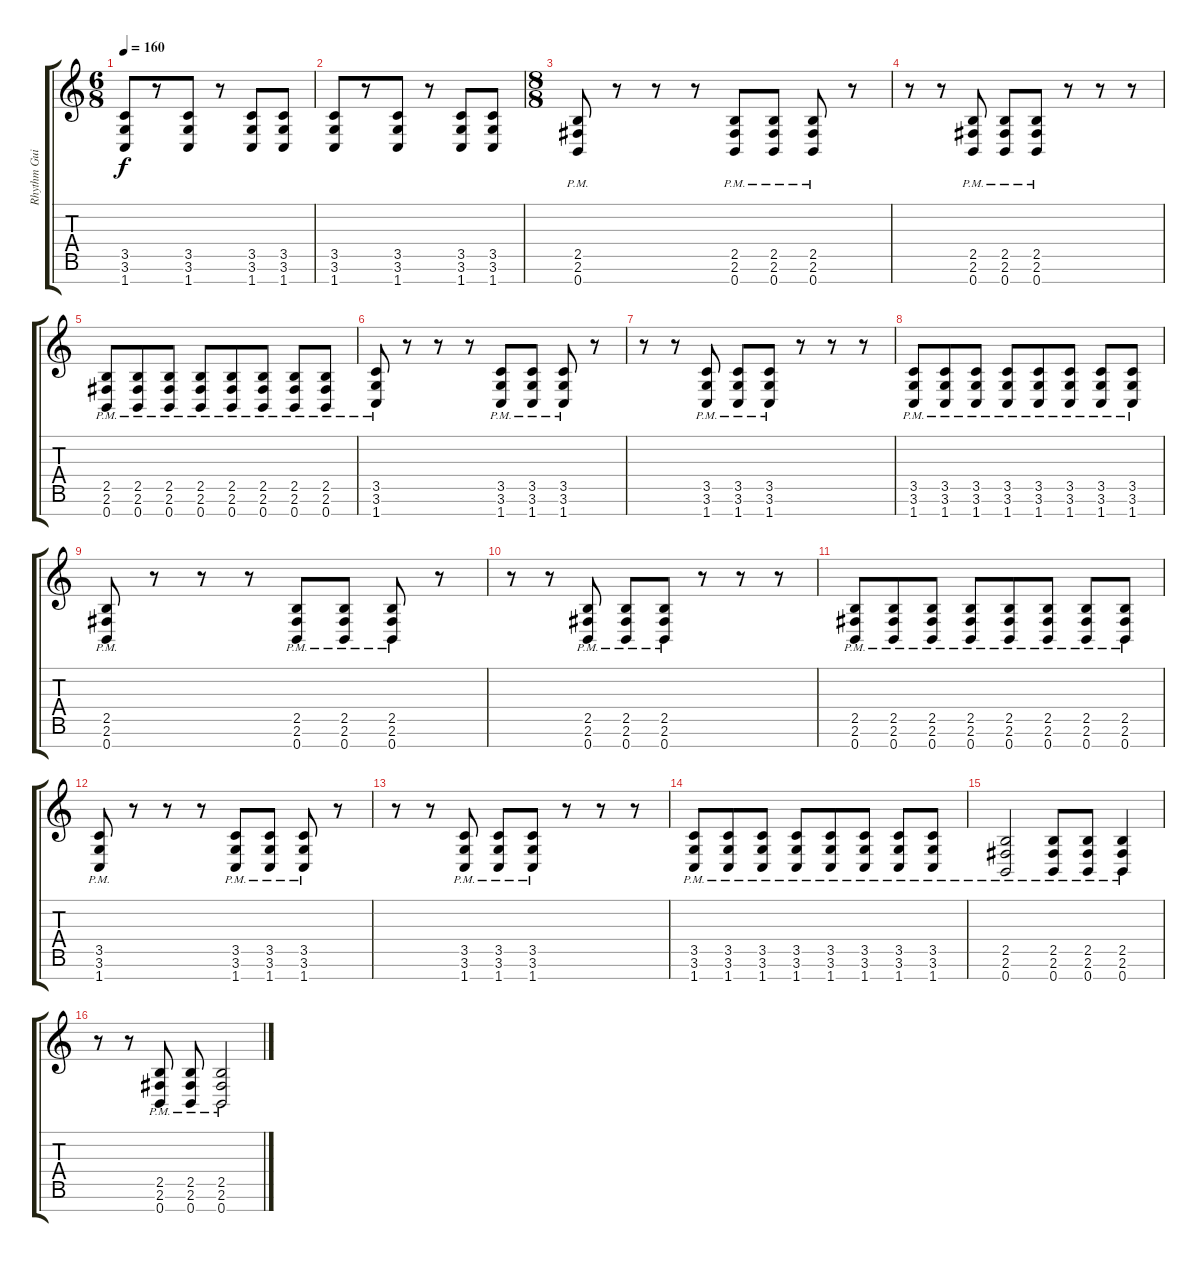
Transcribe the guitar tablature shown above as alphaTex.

\track ("Rhythm Guitar 2" "Rhythm Gui") {instrument distortionguitar}
\staff {score tabs}
\tuning (E4 B3 G3 D3 A2 E2 B1) {hide}
\ts (6 8)
\tempo 160
\clef g2
\ks c
(3.5 3.6 1.7).8{dy f} r.8 (3.5 3.6 1.7).8 r.8 (3.5 3.6 1.7).8 (3.5 3.6 1.7).8 |
(3.5 3.6 1.7).8 r.8 (3.5 3.6 1.7).8 r.8 (3.5 3.6 1.7).8 (3.5 3.6 1.7).8 |
\ts (8 8)
(2.5 2.6 0.7{pm}).8 r.8 r.8 r.8 (2.5 2.6 0.7{pm}).8 (2.5 2.6 0.7{pm}).8 (2.5 2.6 0.7{pm}).8 r.8 |
r.8 r.8 (2.5 2.6 0.7{pm}).8 (2.5 2.6 0.7{pm}).8 (2.5 2.6 0.7{pm}).8 r.8 r.8 r.8 |
(2.5 2.6 0.7{pm}).8 (2.5 2.6 0.7{pm}).8 (2.5 2.6 0.7{pm}).8 (2.5 2.6 0.7{pm}).8 (2.5 2.6 0.7{pm}).8 (2.5 2.6 0.7{pm}).8 (2.5 2.6 0.7{pm}).8 (2.5 2.6 0.7{pm}).8 |
(3.5 3.6 1.7{pm}).8 r.8 r.8 r.8 (3.5 3.6 1.7{pm}).8 (3.5 3.6 1.7{pm}).8 (3.5 3.6 1.7{pm}).8 r.8 |
r.8 r.8 (3.5 3.6 1.7{pm}).8 (3.5 3.6 1.7{pm}).8 (3.5 3.6 1.7{pm}).8 r.8 r.8 r.8 |
(3.5 3.6 1.7{pm}).8 (3.5 3.6 1.7{pm}).8 (3.5 3.6 1.7{pm}).8 (3.5 3.6 1.7{pm}).8 (3.5 3.6 1.7{pm}).8 (3.5 3.6 1.7{pm}).8 (3.5 3.6 1.7{pm}).8 (3.5 3.6 1.7{pm}).8 |
(2.5 2.6 0.7{pm}).8 r.8 r.8 r.8 (2.5 2.6 0.7{pm}).8 (2.5 2.6 0.7{pm}).8 (2.5 2.6 0.7{pm}).8 r.8 |
r.8 r.8 (2.5 2.6 0.7{pm}).8 (2.5 2.6 0.7{pm}).8 (2.5 2.6 0.7{pm}).8 r.8 r.8 r.8 |
(2.5 2.6 0.7{pm}).8 (2.5 2.6 0.7{pm}).8 (2.5 2.6 0.7{pm}).8 (2.5 2.6 0.7{pm}).8 (2.5 2.6 0.7{pm}).8 (2.5 2.6 0.7{pm}).8 (2.5 2.6 0.7{pm}).8 (2.5 2.6 0.7{pm}).8 |
(3.5 3.6 1.7{pm}).8 r.8 r.8 r.8 (3.5 3.6 1.7{pm}).8 (3.5 3.6 1.7{pm}).8 (3.5 3.6 1.7{pm}).8 r.8 |
r.8 r.8 (3.5 3.6 1.7{pm}).8 (3.5 3.6 1.7{pm}).8 (3.5 3.6 1.7{pm}).8 r.8 r.8 r.8 |
(3.5 3.6 1.7{pm}).8 (3.5 3.6 1.7{pm}).8 (3.5 3.6 1.7{pm}).8 (3.5 3.6 1.7{pm}).8 (3.5 3.6 1.7{pm}).8 (3.5 3.6 1.7{pm}).8 (3.5 3.6 1.7{pm}).8 (3.5 3.6 1.7{pm}).8 |
(2.5 2.6 0.7{pm}).2 (2.5 2.6 0.7{pm}).8 (2.5 2.6 0.7{pm}).8 (2.5 2.6 0.7{pm}).4 |
r.8 r.8 (2.5 2.6 0.7{pm}).8 (2.5 2.6 0.7{pm}).8 (2.5 2.6 0.7{pm}).2
